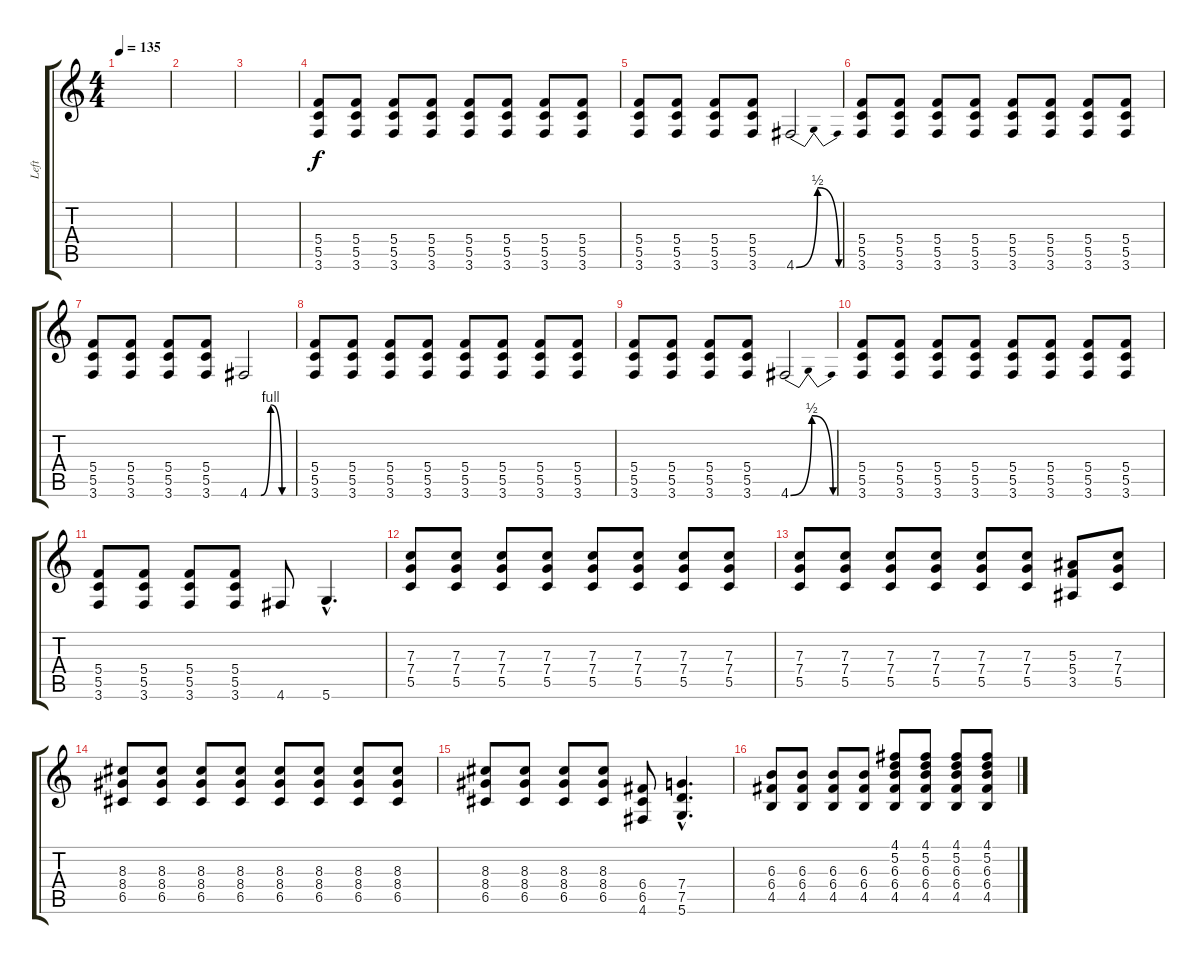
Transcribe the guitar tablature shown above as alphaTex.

\track ("Left" "Left") {instrument distortionguitar}
\staff {score tabs}
\tuning (D4 A3 F3 C3 G2 D2) {hide}
\ts (4 4)
\tempo 135
\clef g2
\ks c
|
|
|
(5.4 5.5 3.6).8 (5.4 5.5 3.6).8 (5.4 5.5 3.6).8 (5.4 5.5 3.6).8 (5.4 5.5 3.6).8 (5.4 5.5 3.6).8 (5.4 5.5 3.6).8 (5.4 5.5 3.6).8 |
(5.4 5.5 3.6).8 (5.4 5.5 3.6).8 (5.4 5.5 3.6).8 (5.4 5.5 3.6).8 4.6{be (bendrelease 0 0 30 2 30 2 60 0)}.2 |
(5.4 5.5 3.6).8 (5.4 5.5 3.6).8 (5.4 5.5 3.6).8 (5.4 5.5 3.6).8 (5.4 5.5 3.6).8 (5.4 5.5 3.6).8 (5.4 5.5 3.6).8 (5.4 5.5 3.6).8 |
(5.4 5.5 3.6).8 (5.4 5.5 3.6).8 (5.4 5.5 3.6).8 (5.4 5.5 3.6).8 4.6{be (custom 0 0 16 0 30 4 46 0 60 0)}.2 |
(5.4 5.5 3.6).8 (5.4 5.5 3.6).8 (5.4 5.5 3.6).8 (5.4 5.5 3.6).8 (5.4 5.5 3.6).8 (5.4 5.5 3.6).8 (5.4 5.5 3.6).8 (5.4 5.5 3.6).8 |
(5.4 5.5 3.6).8 (5.4 5.5 3.6).8 (5.4 5.5 3.6).8 (5.4 5.5 3.6).8 4.6{be (bendrelease 0 0 30 2 30 2 60 0)}.2 |
(5.4 5.5 3.6).8 (5.4 5.5 3.6).8 (5.4 5.5 3.6).8 (5.4 5.5 3.6).8 (5.4 5.5 3.6).8 (5.4 5.5 3.6).8 (5.4 5.5 3.6).8 (5.4 5.5 3.6).8 |
(5.4 5.5 3.6).8 (5.4 5.5 3.6).8 (5.4 5.5 3.6).8 (5.4 5.5 3.6).8 4.6.8 5.6{hac}.4{d} |
(7.3 7.4 5.5).8 (7.3 7.4 5.5).8 (7.3 7.4 5.5).8 (7.3 7.4 5.5).8 (7.3 7.4 5.5).8 (7.3 7.4 5.5).8 (7.3 7.4 5.5).8 (7.3 7.4 5.5).8 |
(7.3 7.4 5.5).8 (7.3 7.4 5.5).8 (7.3 7.4 5.5).8 (7.3 7.4 5.5).8 (7.3 7.4 5.5).8 (7.3 7.4 5.5).8 (5.3 5.4 3.5).8 (7.3 7.4 5.5).8 |
(8.3 8.4 6.5).8 (8.3 8.4 6.5).8 (8.3 8.4 6.5).8 (8.3 8.4 6.5).8 (8.3 8.4 6.5).8 (8.3 8.4 6.5).8 (8.3 8.4 6.5).8 (8.3 8.4 6.5).8 |
(8.3 8.4 6.5).8 (8.3 8.4 6.5).8 (8.3 8.4 6.5).8 (8.3 8.4 6.5).8 (6.4 6.5 4.6).8 (7.4{hac} 7.5{hac} 5.6{hac}).4{d} |
(6.3 6.4 4.5).8 (6.3 6.4 4.5).8 (6.3 6.4 4.5).8 (6.3 6.4 4.5).8 (4.1 5.2 6.3 6.4 4.5).8 (4.1 5.2 6.3 6.4 4.5).8 (4.1 5.2 6.3 6.4 4.5).8 (4.1 5.2 6.3 6.4 4.5).8
